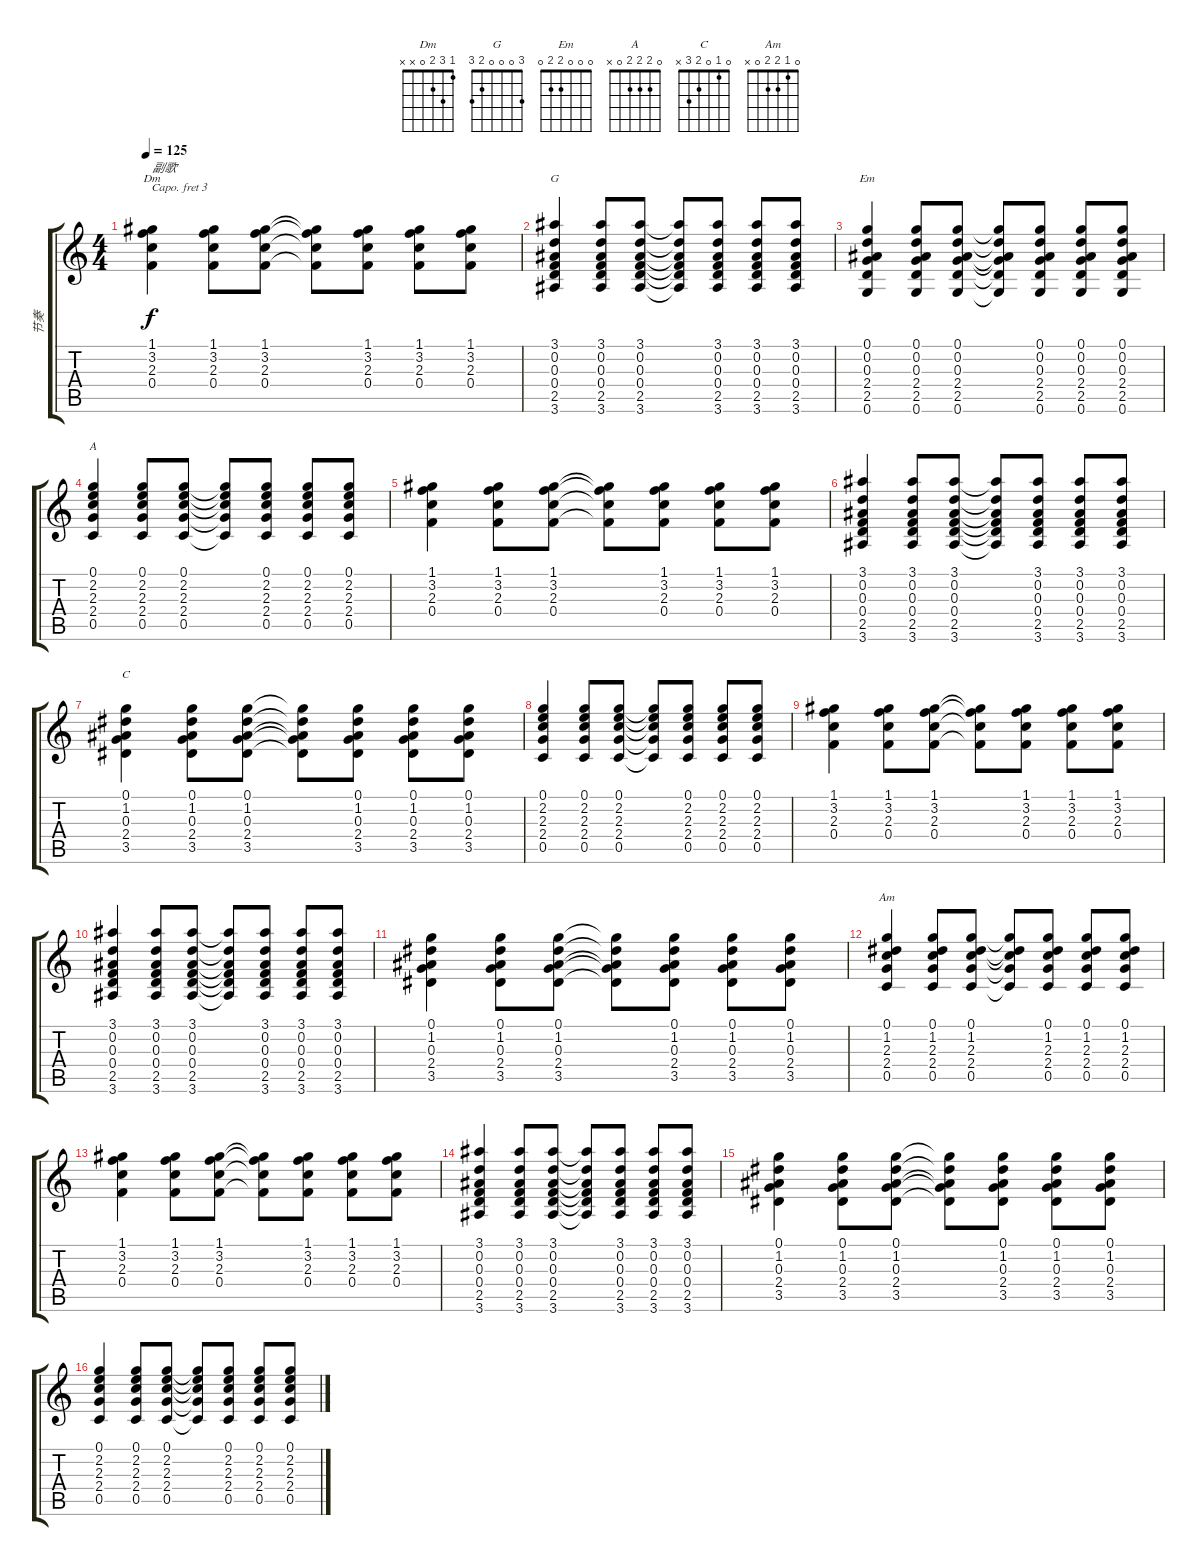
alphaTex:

\track ("节奏" "节奏") {instrument acousticguitarsteel}
\staff {score tabs}
\capo 3
\tuning (E4 B3 G3 D3 A2 E2) {hide}
\chord ("Dm" 1 3 2 0 x x)
\chord ("G" 3 0 0 0 2 3)
\chord ("Em" 0 0 0 2 2 0)
\chord ("A" 0 2 2 2 0 x)
\chord ("C" 0 1 0 2 3 x)
\chord ("Am" 0 1 2 2 0 x)
\ts (4 4)
\tempo 125
\clef g2
\ks c
(1.1 3.2 2.3 0.4).4{ch "Dm" txt "副歌" dy f} (1.1 3.2 2.3 0.4).8 (1.1 3.2 2.3 0.4).8 (1.1{t} 3.2{t} 2.3{t} 0.4{t}).8 (1.1 3.2 2.3 0.4).8 (1.1 3.2 2.3 0.4).8 (1.1 3.2 2.3 0.4).8 |
(3.1 0.2 0.3 0.4 2.5 3.6).4{ch "G"} (3.1 0.2 0.3 0.4 2.5 3.6).8 (3.1 0.2 0.3 0.4 2.5 3.6).8 (3.1{t} 0.2{t} 0.3{t} 0.4{t} 2.5{t} 3.6{t}).8 (3.1 0.2 0.3 0.4 2.5 3.6).8 (3.1 0.2 0.3 0.4 2.5 3.6).8 (3.1 0.2 0.3 0.4 2.5 3.6).8 |
(0.1 0.2 0.3 2.4 2.5 0.6).4{ch "Em"} (0.1 0.2 0.3 2.4 2.5 0.6).8 (0.1 0.2 0.3 2.4 2.5 0.6).8 (0.1{t} 0.2{t} 0.3{t} 2.4{t} 2.5{t} 0.6{t}).8 (0.1 0.2 0.3 2.4 2.5 0.6).8 (0.1 0.2 0.3 2.4 2.5 0.6).8 (0.1 0.2 0.3 2.4 2.5 0.6).8 |
(0.1 2.2 2.3 2.4 0.5).4{ch "A"} (0.1 2.2 2.3 2.4 0.5).8 (0.1 2.2 2.3 2.4 0.5).8 (0.1{t} 2.2{t} 2.3{t} 2.4{t} 0.5{t}).8 (0.1 2.2 2.3 2.4 0.5).8 (0.1 2.2 2.3 2.4 0.5).8 (0.1 2.2 2.3 2.4 0.5).8 |
(1.1 3.2 2.3 0.4).4 (1.1 3.2 2.3 0.4).8 (1.1 3.2 2.3 0.4).8 (1.1{t} 3.2{t} 2.3{t} 0.4{t}).8 (1.1 3.2 2.3 0.4).8 (1.1 3.2 2.3 0.4).8 (1.1 3.2 2.3 0.4).8 |
(3.1 0.2 0.3 0.4 2.5 3.6).4 (3.1 0.2 0.3 0.4 2.5 3.6).8 (3.1 0.2 0.3 0.4 2.5 3.6).8 (3.1{t} 0.2{t} 0.3{t} 0.4{t} 2.5{t} 3.6{t}).8 (3.1 0.2 0.3 0.4 2.5 3.6).8 (3.1 0.2 0.3 0.4 2.5 3.6).8 (3.1 0.2 0.3 0.4 2.5 3.6).8 |
(0.1 1.2 0.3 2.4 3.5).4{ch "C"} (0.1 1.2 0.3 2.4 3.5).8 (0.1 1.2 0.3 2.4 3.5).8 (0.1{t} 1.2{t} 0.3{t} 2.4{t} 3.5{t}).8 (0.1 1.2 0.3 2.4 3.5).8 (0.1 1.2 0.3 2.4 3.5).8 (0.1 1.2 0.3 2.4 3.5).8 |
(0.1 2.2 2.3 2.4 0.5).4 (0.1 2.2 2.3 2.4 0.5).8 (0.1 2.2 2.3 2.4 0.5).8 (0.1{t} 2.2{t} 2.3{t} 2.4{t} 0.5{t}).8 (0.1 2.2 2.3 2.4 0.5).8 (0.1 2.2 2.3 2.4 0.5).8 (0.1 2.2 2.3 2.4 0.5).8 |
(1.1 3.2 2.3 0.4).4 (1.1 3.2 2.3 0.4).8 (1.1 3.2 2.3 0.4).8 (1.1{t} 3.2{t} 2.3{t} 0.4{t}).8 (1.1 3.2 2.3 0.4).8 (1.1 3.2 2.3 0.4).8 (1.1 3.2 2.3 0.4).8 |
(3.1 0.2 0.3 0.4 2.5 3.6).4 (3.1 0.2 0.3 0.4 2.5 3.6).8 (3.1 0.2 0.3 0.4 2.5 3.6).8 (3.1{t} 0.2{t} 0.3{t} 0.4{t} 2.5{t} 3.6{t}).8 (3.1 0.2 0.3 0.4 2.5 3.6).8 (3.1 0.2 0.3 0.4 2.5 3.6).8 (3.1 0.2 0.3 0.4 2.5 3.6).8 |
(0.1 1.2 0.3 2.4 3.5).4 (0.1 1.2 0.3 2.4 3.5).8 (0.1 1.2 0.3 2.4 3.5).8 (0.1{t} 1.2{t} 0.3{t} 2.4{t} 3.5{t}).8 (0.1 1.2 0.3 2.4 3.5).8 (0.1 1.2 0.3 2.4 3.5).8 (0.1 1.2 0.3 2.4 3.5).8 |
(0.1 1.2 2.3 2.4 0.5).4{ch "Am"} (0.1 1.2 2.3 2.4 0.5).8 (0.1 1.2 2.3 2.4 0.5).8 (0.1{t} 1.2{t} 2.3{t} 2.4{t} 0.5{t}).8 (0.1 1.2 2.3 2.4 0.5).8 (0.1 1.2 2.3 2.4 0.5).8 (0.1 1.2 2.3 2.4 0.5).8 |
(1.1 3.2 2.3 0.4).4 (1.1 3.2 2.3 0.4).8 (1.1 3.2 2.3 0.4).8 (1.1{t} 3.2{t} 2.3{t} 0.4{t}).8 (1.1 3.2 2.3 0.4).8 (1.1 3.2 2.3 0.4).8 (1.1 3.2 2.3 0.4).8 |
(3.1 0.2 0.3 0.4 2.5 3.6).4 (3.1 0.2 0.3 0.4 2.5 3.6).8 (3.1 0.2 0.3 0.4 2.5 3.6).8 (3.1{t} 0.2{t} 0.3{t} 0.4{t} 2.5{t} 3.6{t}).8 (3.1 0.2 0.3 0.4 2.5 3.6).8 (3.1 0.2 0.3 0.4 2.5 3.6).8 (3.1 0.2 0.3 0.4 2.5 3.6).8 |
(0.1 1.2 0.3 2.4 3.5).4 (0.1 1.2 0.3 2.4 3.5).8 (0.1 1.2 0.3 2.4 3.5).8 (0.1{t} 1.2{t} 0.3{t} 2.4{t} 3.5{t}).8 (0.1 1.2 0.3 2.4 3.5).8 (0.1 1.2 0.3 2.4 3.5).8 (0.1 1.2 0.3 2.4 3.5).8 |
(0.1 2.2 2.3 2.4 0.5).4 (0.1 2.2 2.3 2.4 0.5).8 (0.1 2.2 2.3 2.4 0.5).8 (0.1{t} 2.2{t} 2.3{t} 2.4{t} 0.5{t}).8 (0.1 2.2 2.3 2.4 0.5).8 (0.1 2.2 2.3 2.4 0.5).8 (0.1 2.2 2.3 2.4 0.5).8
